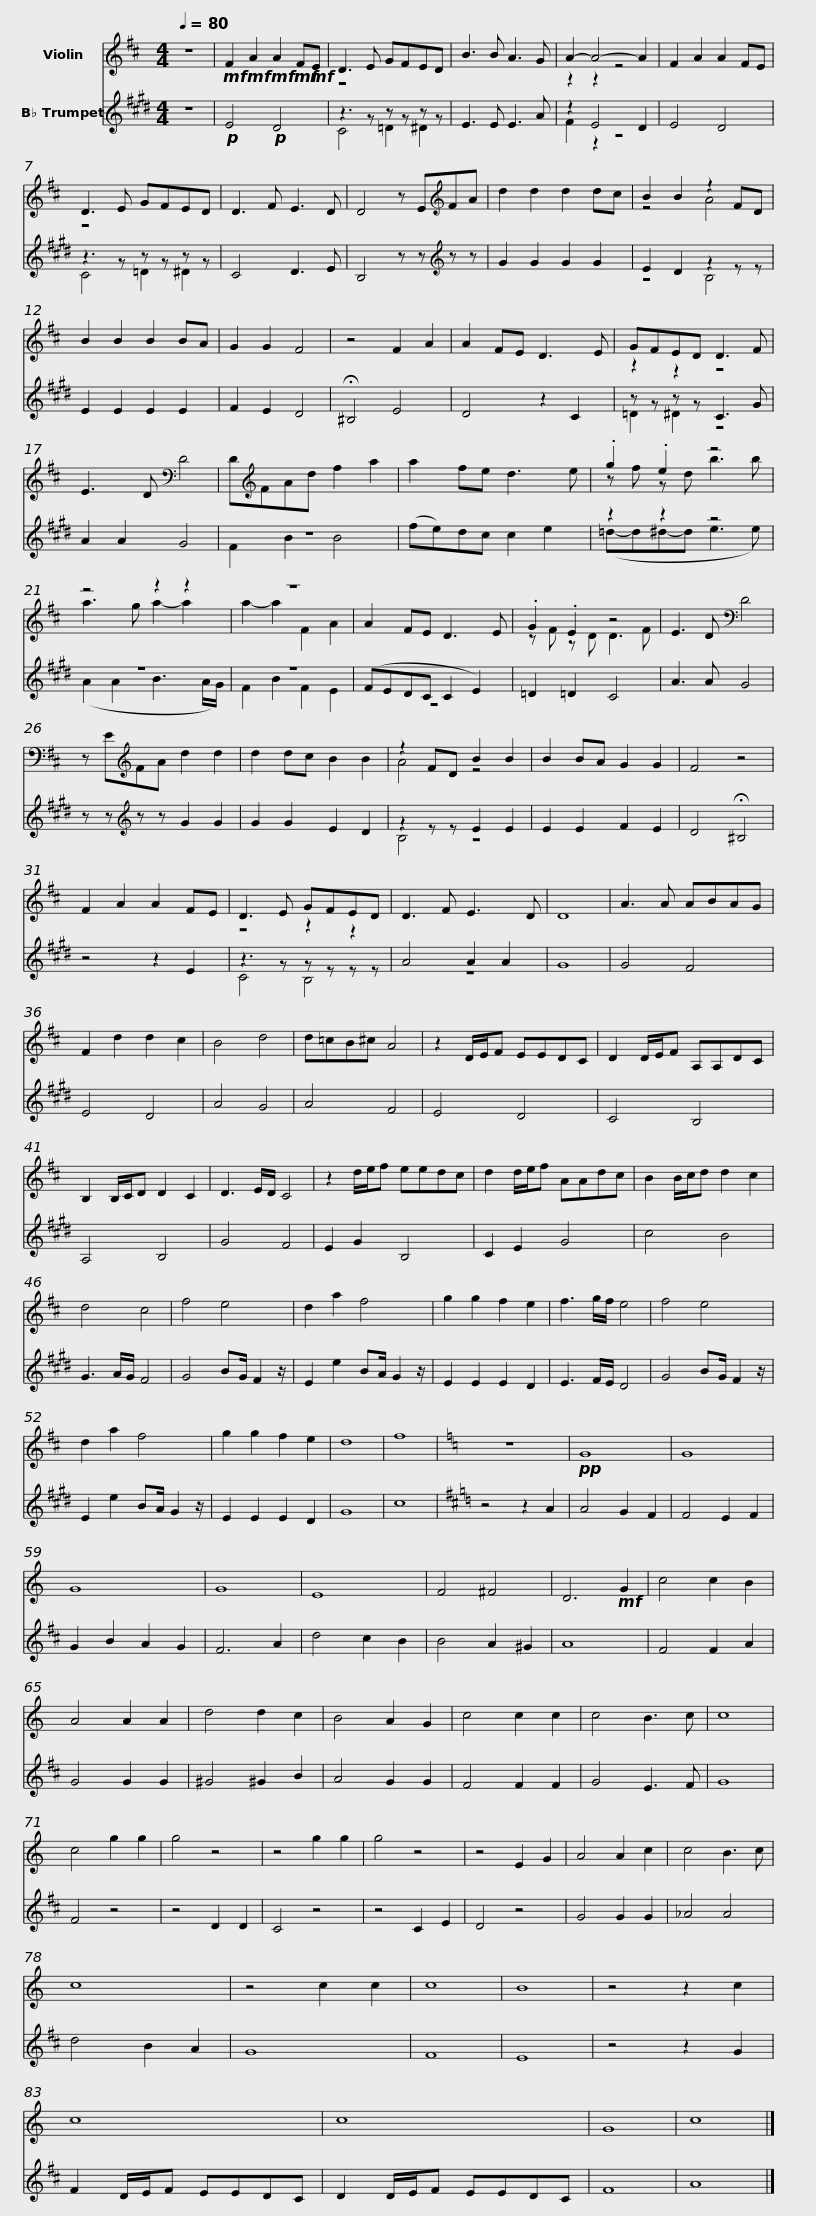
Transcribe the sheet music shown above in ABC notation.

X:1
%%score ( 1 2 ) ( 3 4 )
L:1/8
Q:1/4=80
M:4/4
I:linebreak $
K:D
V:1 treble
V:2 treble
V:3 treble transpose=-2
V:4 treble transpose="-2 "
V:1
 z8 |!mf! F2!mf! A2!mf! A2!mf! F!mf!E | D3 E GFED | B3 B A3 G | A2- A4- A2 | %5
 F2 A2 A2 FE |$ D3 E GFED | D3 F E3 D | D4 z E[K:treble]FA | d2 d2 d2 dc | %10
 B2 B2 z2 FD | B2 B2 B2 BA | G2 G2 F4 |$ z4 F2 A2 | A2 FE D3 E | %15
 GFED D3 F | E3 D[K:bass] D4 | D[K:treble]FAd f2 a2 | a2 fe d3 e |$ .g2 .e2 z4 | %20
 z4 z2 z2 | z8 | A2 FE D3 E | .G2 .E2 z4 |$ E3 D[K:bass] D4 | %25
 z E[K:treble]FA d2 d2 | d2 dc B2 B2 | z2 FD B2 B2 | B2 BA G2 G2 | F4 z4 | %30
 F2 A2 A2 FE |$ D3 E GFED | D3 F E3 D | D8 | A3 A ABAG | %35
 F2 d2 d2 c2 | B4 d4 | d=cB^c A4 |$ z2 D/E/F EEDC | D2 D/E/F A,A,DC | %40
 B,2 B,/C/D D2 C2 | D3 E/D/ C4 | z2 d/e/f eedc |$ d2 d/e/f AAdc | B2 B/c/d d2 c2 | %45
 d4 c4 | f4 e4 | d2 a2 f4 | g2 g2 f2 e2 | f3 g/f/ e4 |$ %50
 f4 e4 | d2 a2 f4 | g2 g2 f2 e2 | d8 | f8 | %55
[K:C] z8 |!pp! G8 | G8 | G8 | G8 |$ %60
 E8 | F4 ^F4 | D6!mf! G2 | c4 c2 B2 | A4 A2 A2 | %65
 d4 d2 c2 | B4 A2 G2 | c4 c2 c2 | c4 B3 c | c8 | %70
 c4 g2 g2 |$ g4 z4 | z4 g2 g2 | g4 z4 | z4 E2 G2 | %75
 A4 A2 c2 | c4 B3 c | c8 | z4 c2 c2 | c8 | %80
 B8 | z4 z2 c2 |$ c8 | c8 | G8 | %85
 c8 |] %86
V:2
 x8 | x8 | z4 x4 | x8 | z2 z2 z4 | %5
 x8 |$ z4 x4 | x8 | x6[K:treble] x2 | x8 | %10
 z4 A4 | x8 | x8 |$ x8 | x8 | %15
 z2 z2 z4 | x4[K:bass] x4 | x[K:treble] x7 | x8 |$ z f z d b3 b | %20
 a3 g a2- a2 | a2- a2 F2 A2 | x8 | z F z D D3 F |$ x4[K:bass] x4 | %25
 x2[K:treble] x6 | x8 | A4 z4 | x8 | x8 | %30
 x8 |$ z4 z2 z2 | x8 | x8 | x8 | %35
 x8 | x8 | x8 |$ x8 | x8 | %40
 x8 | x8 | x8 |$ x8 | x8 | %45
 x8 | x8 | x8 | x8 | x8 |$ %50
 x8 | x8 | x8 | x8 | x8 | %55
[K:C] x8 | x8 | x8 | x8 | x8 |$ %60
 x8 | x8 | x8 | x8 | x8 | %65
 x8 | x8 | x8 | x8 | x8 | %70
 x8 |$ x8 | x8 | x8 | x8 | %75
 x8 | x8 | x8 | x8 | x8 | %80
 x8 | x8 |$ x8 | x8 | x8 | %85
 x8 |] %86
V:3
[K:E] z8 |!p! E4!p! D4 | z3 z z z z z | E3 E E3 A | z2 E4 D2 | %5
 E4 D4 |$ z3 z z z z z | C4 D3 E | B,4 z z[K:treble] z z | G2 G2 G2 G2 | %10
 E2 D2 z2 z z | E2 E2 E2 E2 | F2 E2 D4 |$ !fermata!^B,4 E4 | D4 z2 C2 | %15
 z z z z C3 G | A2 A2 G4 | z8 | (fe)dc c2 e2 |$ z2 z2 z4 | %20
 z8 | z8 | (FEDC C2 E2) | =D2 =D2 C4 |$ A3 A G4 | %25
 z z[K:treble] z z G2 G2 | G2 G2 E2 D2 | z2 z z E2 E2 | E2 E2 F2 E2 | D4 !fermata!^B,4 | %30
 z4 z2 E2 |$ z3 z z z z z | A4 A2 A2 | G8 | G4 F4 | %35
 E4 D4 | A4 G4 | A4 F4 |$ E4 D4 | C4 B,4 | %40
 A,4 B,4 | G4 F4 | E2 G2 B,4 |$ C2 E2 G4 | c4 B4 | %45
 G3 A/G/ F4 | G4 BG/ F2 z/ | E2 e2 BA/ G2 z/ | E2 E2 E2 D2 | E3 F/E/ D4 |$ %50
 G4 BG/ F2 z/ | E2 e2 BA/ G2 z/ | E2 E2 E2 D2 | G8 | c8 | %55
[K:D] z4 z2 A2 | A4 G2 F2 | F4 E2 F2 | G2 B2 A2 G2 | F6 A2 |$ %60
 d4 c2 B2 | B4 A2 ^G2 | A8 | F4 F2 A2 | G4 G2 G2 | %65
 ^G4 ^G2 B2 | A4 G2 G2 | F4 F2 F2 | G4 E3 F | G8 | %70
 F4 z4 |$ z4 D2 D2 | C4 z4 | z4 C2 E2 | D4 z4 | %75
 G4 G2 G2 | _A4 A4 | d4 B2 A2 | G8 | F8 | %80
 E8 | z4 z2 G2 |$ F2 D/E/F EEDC | D2 D/E/F EEDC | F8 | %85
 A8 |] %86
V:4
[K:E] x8 | x8 | C4 =D2 ^D2 | x8 | F2 z2 z4 | %5
 x8 |$ C4 =D2 ^D2 | x8 | x6[K:treble] x2 | x8 | %10
 z4 B,4 | x8 | x8 |$ x8 | x8 | %15
 =D2 ^D2 z4 | x8 | F2 B2 B4 | x8 |$ (=d-d^d-d e3 e) | %20
 (A2 A2 B3 A/G/) | F2 B2 F2 E2 | z8 | x8 |$ x8 | %25
 x2[K:treble] x6 | x8 | B,4 z4 | x8 | x8 | %30
 x8 |$ C4 B,4 | z8 | x8 | x8 | %35
 x8 | x8 | x8 |$ x8 | x8 | %40
 x8 | x8 | x8 |$ x8 | x8 | %45
 x8 | x8 | x8 | x8 | x8 |$ %50
 x8 | x8 | x8 | x8 | x8 | %55
[K:D] x8 | x8 | x8 | x8 | x8 |$ %60
 x8 | x8 | x8 | x8 | x8 | %65
 x8 | x8 | x8 | x8 | x8 | %70
 x8 |$ x8 | x8 | x8 | x8 | %75
 x8 | x8 | x8 | x8 | x8 | %80
 x8 | x8 |$ x8 | x8 | x8 | %85
 x8 |] %86
